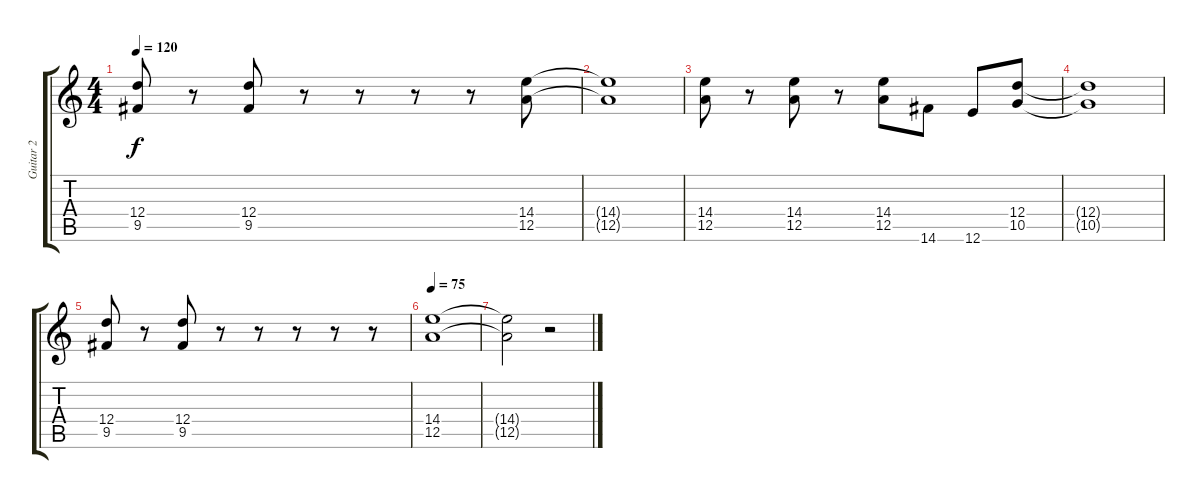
\track ("Guitar 2" "Guitar 2") {instrument overdrivenguitar}
\staff {score tabs}
\tuning (E4 B3 G3 D3 A2 E2) {hide}
\ts (4 4)
\tempo 120
\clef g2
\ks c
(12.4 9.5).8{dy f} r.8 (12.4 9.5).8 r.8 r.8 r.8 r.8 (14.4 12.5).8 |
(14.4{t} 12.5{t}).1 |
(14.4 12.5).8 r.8 (14.4 12.5).8 r.8 (14.4 12.5).8 14.6.8 12.6.8 (12.4 10.5).8 |
(12.4{t} 10.5{t}).1 |
(12.4 9.5).8 r.8 (12.4 9.5).8 r.8 r.8 r.8 r.8 r.8 |
\tempo 75
(14.4 12.5).1 |
(14.4{t} 12.5{t}).2 r.2
